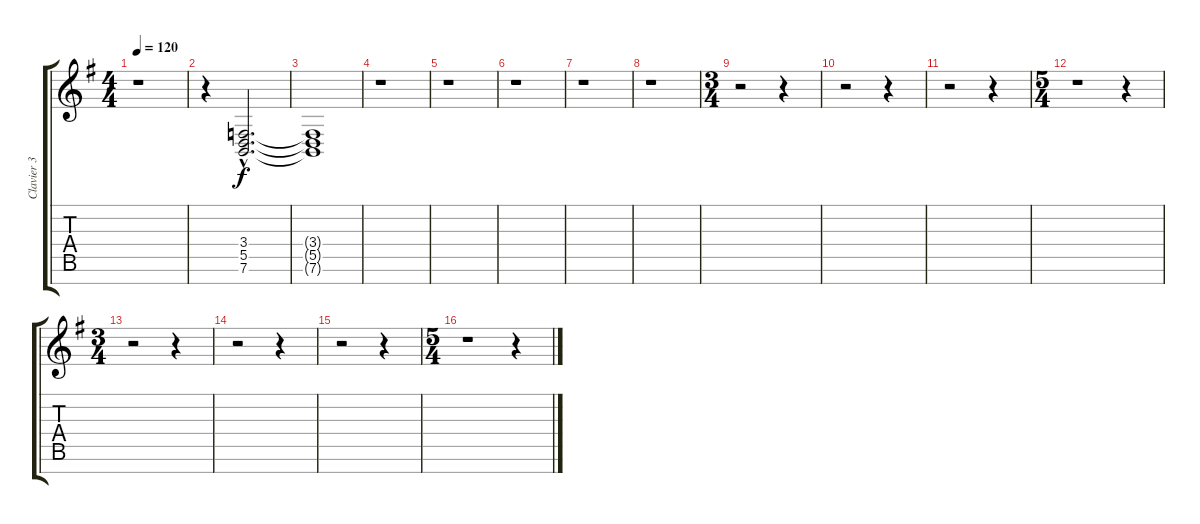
\track ("Clavier 3" "Clavier 3") {instrument pad6metallic}
\staff {score tabs}
\tuning (E4 B3 G3 D3 A2 E2 B1) {hide}
\ts (4 4)
\tempo 120
\clef g2
\ks g
r.1{dy f instrument pad6metallic} |
r.4 (3.4{hac} 5.5{hac} 7.6{hac}).2{d} |
(3.4{t} 5.5{t} 7.6{t}).1 |
r.1 |
r.1 |
r.1 |
r.1 |
r.1 |
\ts (3 4)
r.2 r.4 |
r.2 r.4 |
r.2 r.4 |
\ts (5 4)
r.1 r.4 |
\ts (3 4)
r.2 r.4 |
r.2 r.4 |
r.2 r.4 |
\ts (5 4)
r.1 r.4
